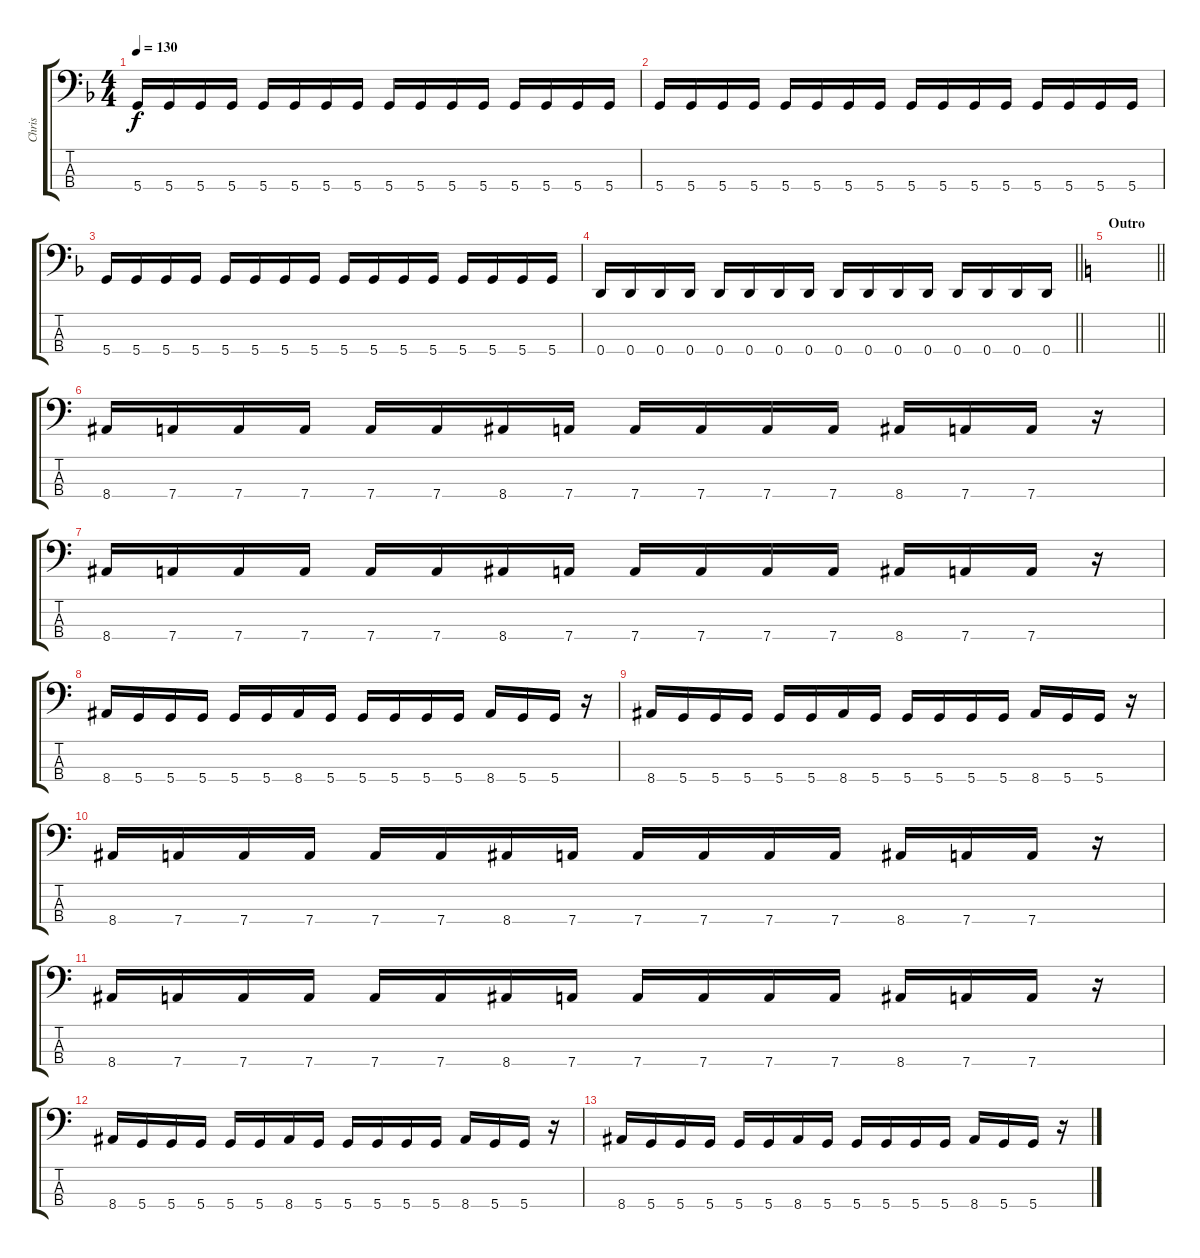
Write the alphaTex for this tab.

\track ("Chris" "Chris") {instrument electricbassfinger}
\staff {score tabs}
\tuning (G2 D2 A1 D1) {hide}
\ts (4 4)
\tempo 130
\clef f4
\ks f
5.4.16{dy f} 5.4.16 5.4.16 5.4.16 5.4.16 5.4.16 5.4.16 5.4.16 5.4.16 5.4.16 5.4.16 5.4.16 5.4.16 5.4.16 5.4.16 5.4.16 |
5.4.16 5.4.16 5.4.16 5.4.16 5.4.16 5.4.16 5.4.16 5.4.16 5.4.16 5.4.16 5.4.16 5.4.16 5.4.16 5.4.16 5.4.16 5.4.16 |
5.4.16 5.4.16 5.4.16 5.4.16 5.4.16 5.4.16 5.4.16 5.4.16 5.4.16 5.4.16 5.4.16 5.4.16 5.4.16 5.4.16 5.4.16 5.4.16 |
\barLineRight lightlight
0.4.16 0.4.16 0.4.16 0.4.16 0.4.16 0.4.16 0.4.16 0.4.16 0.4.16 0.4.16 0.4.16 0.4.16 0.4.16 0.4.16 0.4.16 0.4.16 |
\section ("" "Outro")
\barLineRight lightlight
\ks c
|
\section ("" "")
8.4.16 7.4.16 7.4.16 7.4.16 7.4.16 7.4.16 8.4.16 7.4.16 7.4.16 7.4.16 7.4.16 7.4.16 8.4.16 7.4.16 7.4.16 r.16 |
8.4.16 7.4.16 7.4.16 7.4.16 7.4.16 7.4.16 8.4.16 7.4.16 7.4.16 7.4.16 7.4.16 7.4.16 8.4.16 7.4.16 7.4.16 r.16 |
8.4.16 5.4.16 5.4.16 5.4.16 5.4.16 5.4.16 8.4.16 5.4.16 5.4.16 5.4.16 5.4.16 5.4.16 8.4.16 5.4.16 5.4.16 r.16 |
8.4.16 5.4.16 5.4.16 5.4.16 5.4.16 5.4.16 8.4.16 5.4.16 5.4.16 5.4.16 5.4.16 5.4.16 8.4.16 5.4.16 5.4.16 r.16 |
8.4.16 7.4.16 7.4.16 7.4.16 7.4.16 7.4.16 8.4.16 7.4.16 7.4.16 7.4.16 7.4.16 7.4.16 8.4.16 7.4.16 7.4.16 r.16 |
8.4.16 7.4.16 7.4.16 7.4.16 7.4.16 7.4.16 8.4.16 7.4.16 7.4.16 7.4.16 7.4.16 7.4.16 8.4.16 7.4.16 7.4.16 r.16 |
8.4.16 5.4.16 5.4.16 5.4.16 5.4.16 5.4.16 8.4.16 5.4.16 5.4.16 5.4.16 5.4.16 5.4.16 8.4.16 5.4.16 5.4.16 r.16 |
8.4.16 5.4.16 5.4.16 5.4.16 5.4.16 5.4.16 8.4.16 5.4.16 5.4.16 5.4.16 5.4.16 5.4.16 8.4.16 5.4.16 5.4.16 r.16
